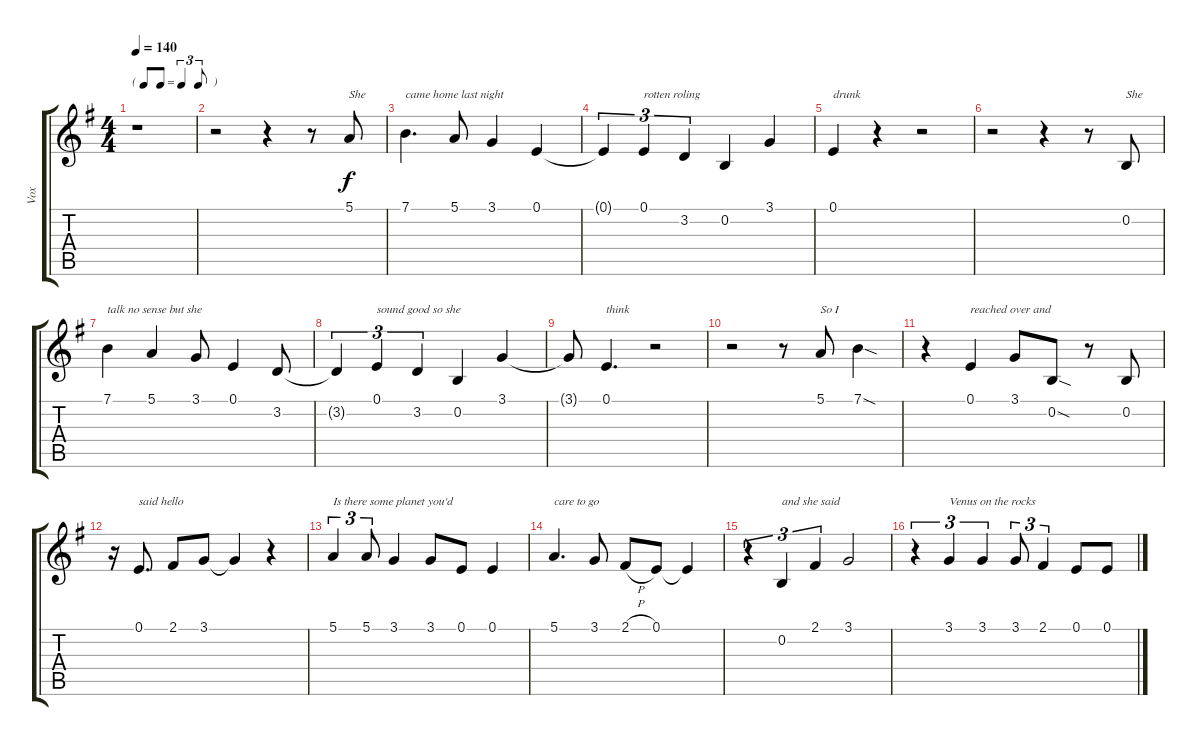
\track ("Vox" "Vox") {instrument violin}
\staff {score tabs}
\tuning (E4 B3 G3 D3 A2 E2) {hide}
\ts (4 4)
\tf triplet8th
\tempo 140
\clef g2
\ks eminor
r.1{dy f instrument violin} |
r.2 r.4 r.8 5.1.8{txt "She"} |
7.1.4{d txt "came home last night"} 5.1.8 3.1.4 0.1.4 |
0.1{t}.4{tu (3 2)} 0.1.4{tu (3 2) txt "rotten roling"} 3.2.4{tu (3 2)} 0.2.4 3.1.4 |
0.1.4{txt "drunk"} r.4 r.2 |
r.2 r.4 r.8 0.2.8{txt "She"} |
7.1.4{txt "talk no sense but she"} 5.1.4 3.1.8 0.1.4 3.2.8 |
3.2{t}.4{tu (3 2)} 0.1.4{tu (3 2) txt "sound good so she"} 3.2.4{tu (3 2)} 0.2.4 3.1.4 |
3.1{t}.8 0.1.4{d txt "think"} r.2 |
r.2 r.8 5.1.8{txt "So I"} 7.1{sod}.4 |
r.4 0.1.4{txt "reached over and"} 3.1.8 0.2{sod}.8 r.8 0.2.8 |
r.16 0.1.8{d txt "said hello"} 2.1.8 3.1.8 3.1{t}.4 r.4 |
5.1.4{tu (3 2) txt "Is there some planet you'd "} 5.1.8{tu (3 2)} 3.1.4 3.1.8 0.1.8 0.1.4 |
5.1.4{d txt "care to go"} 3.1.8 2.1{h}.8 0.1.8 0.1{t}.4 |
r.4{tu (3 2)} 0.2.4{tu (3 2) txt "and she said"} 2.1.4{tu (3 2)} 3.1.2 |
r.4{tu (3 2)} 3.1.4{tu (3 2) txt "Venus on the rocks"} 3.1.4{tu (3 2)} 3.1.8{tu (3 2)} 2.1.4{tu (3 2)} 0.1.8 0.1{h}.8
